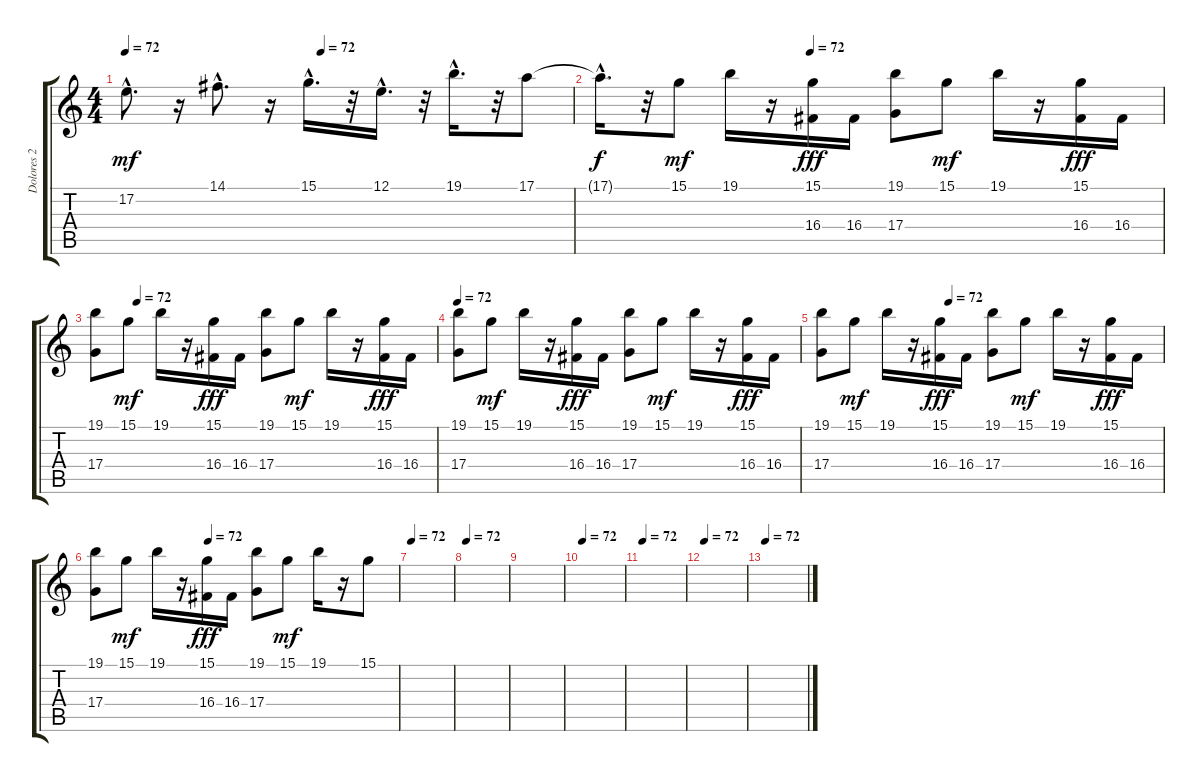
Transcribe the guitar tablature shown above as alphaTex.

\track ("Dolores 2" "Dolores 2") {instrument pad3polysynth}
\staff {score tabs}
\tuning (E4 B3 G3 D3 A2 E2) {hide}
\ts (4 4)
\tempo 72
\tempo (72 0.4375)
\clef g2
\ks c
17.2{hac}.8{d dy mf} r.16 14.1{hac}.8{d} r.16 15.1{hac}.16{d} r.32 12.1{hac}.16{d} r.32 19.1{hac}.16{d} r.32 17.1.8 |
\tempo (72 0.375)
17.1{hac t}.16{d dy f} r.32 15.1.8{dy mf} 19.1.16 r.16 (15.1 16.4).16{dy fff} 16.4.16 (19.1 17.4).8 15.1.8{dy mf} 19.1.16 r.16 (15.1 16.4).16{dy fff} 16.4.16 |
\tempo (72 0.125)
(19.1 17.4).8 15.1.8{dy mf} 19.1.16 r.16 (15.1 16.4).16{dy fff} 16.4.16 (19.1 17.4).8 15.1.8{dy mf} 19.1.16 r.16 (15.1 16.4).16{dy fff} 16.4.16 |
\tempo 72
(19.1 17.4).8 15.1.8{dy mf} 19.1.16 r.16 (15.1 16.4).16{dy fff} 16.4.16 (19.1 17.4).8 15.1.8{dy mf} 19.1.16 r.16 (15.1 16.4).16{dy fff} 16.4.16 |
\tempo (72 0.375)
(19.1 17.4).8 15.1.8{dy mf} 19.1.16 r.16 (15.1 16.4).16{dy fff} 16.4.16 (19.1 17.4).8 15.1.8{dy mf} 19.1.16 r.16 (15.1 16.4).16{dy fff} 16.4.16 |
\tempo (72 0.375)
(19.1 17.4).8 15.1.8{dy mf} 19.1.16 r.16 (15.1 16.4).16{dy fff} 16.4.16 (19.1 17.4).8 15.1.8{dy mf} 19.1.16 r.16 15.1.8 |
\tempo 72
|
\tempo 72
|
|
\tempo 72
|
\tempo 72
|
\tempo 72
|
\tempo 72
